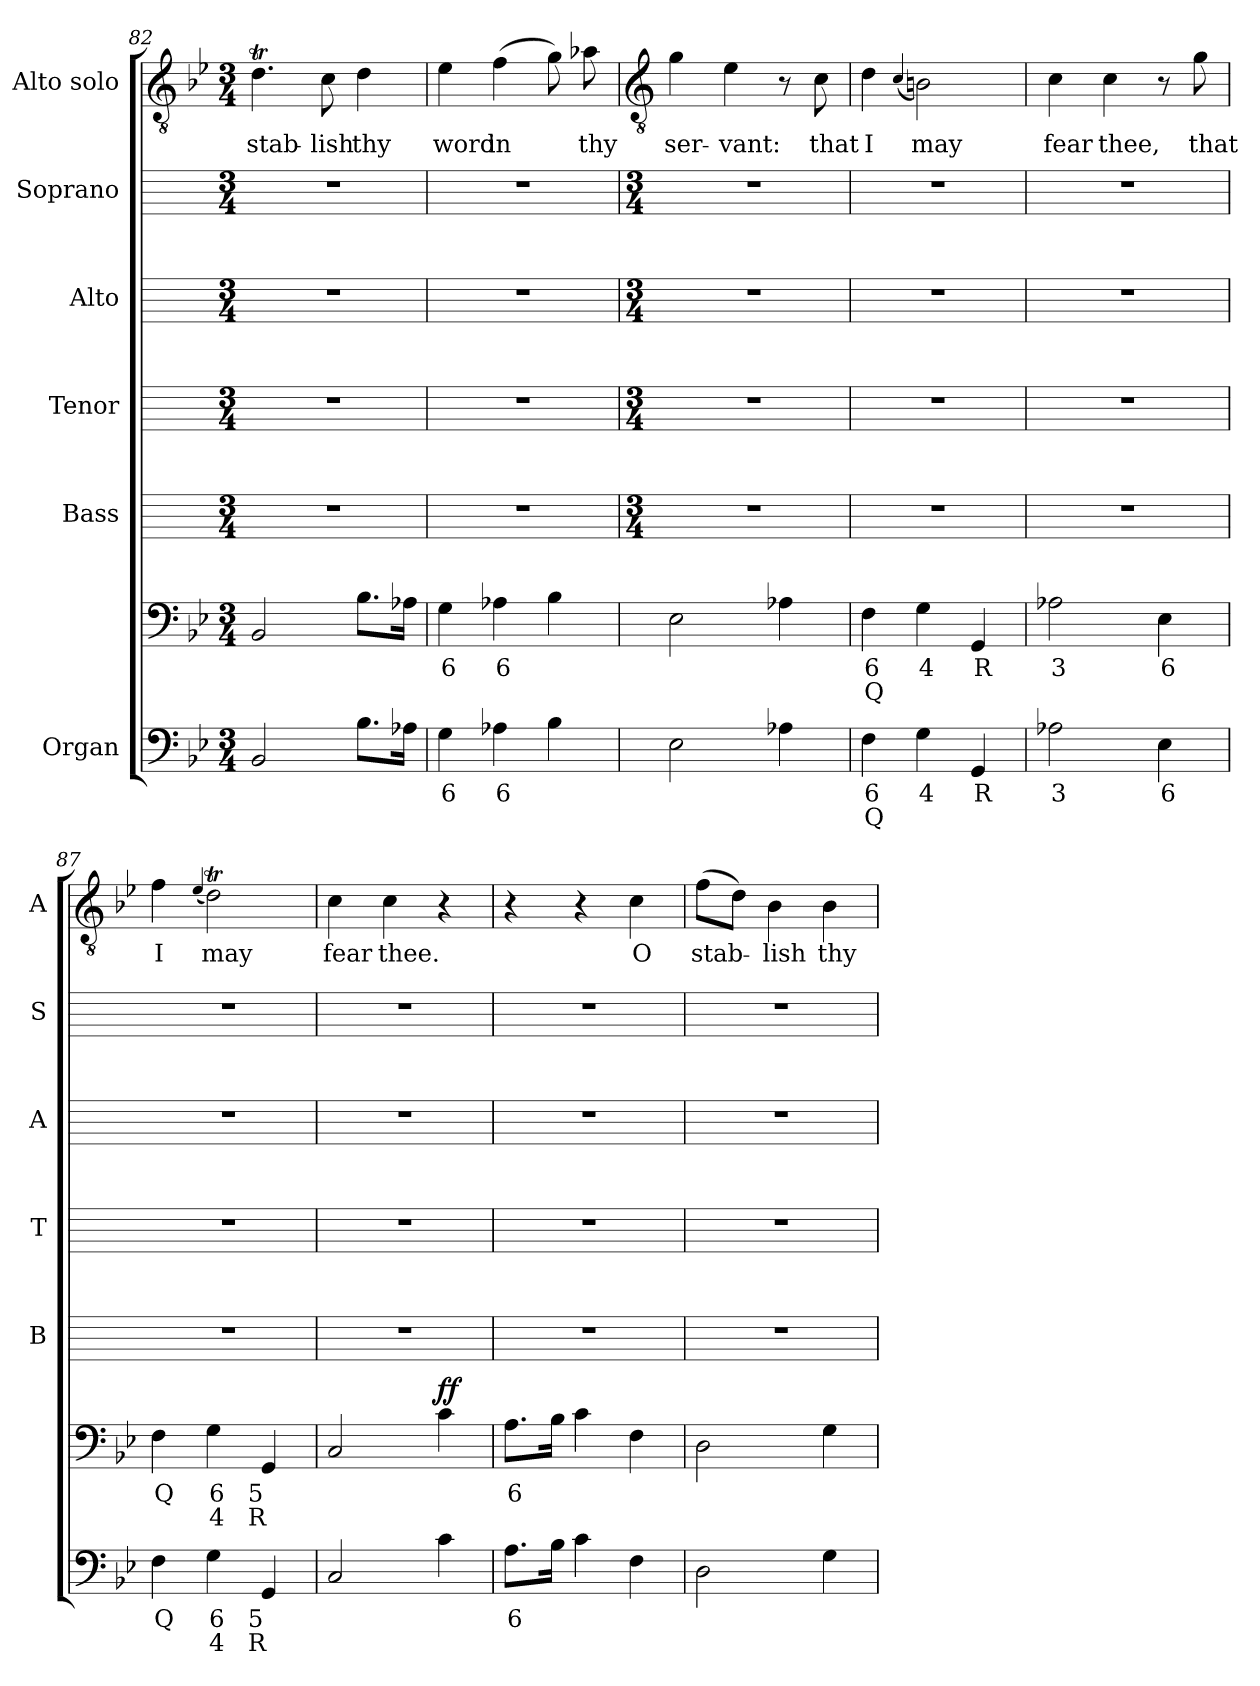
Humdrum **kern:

**kern	**text	**text	**kern	**text	**text	**dynam	**kern	**kern	**kern	**kern	**kern	**text
*part6	*part6	*part6	*part6	*part6	*part6	*part6	*part5	*part4	*part3	*part2	*part1	*part1
*staff7	*staff7	*staff7	*staff6	*staff6	*staff6	*staff6/7	*staff5	*staff4	*staff3	*staff2	*staff1	*staff1
*I"Organ	*	*	*	*	*	*	*I"Bass	*I"Tenor	*I"Alto	*I"Soprano	*I"Alto solo	*
*	*	*	*	*	*	*	*I'B	*I'T	*I'A	*I'S	*I'A	*
*clefF4	*	*	*clefF4	*	*	*	*	*	*	*	*clefGv2	*
*k[b-e-]	*	*	*k[b-e-]	*	*	*	*	*	*	*	*k[b-e-]	*
*B-:	*	*	*B-:	*	*	*	*	*	*	*	*B-:	*
*M3/4	*	*	*M3/4	*	*	*	*M3/4	*M3/4	*M3/4	*M3/4	*M3/4	*
=82	=82	=82	=82	=82	=82	=82	=82	=82	=82	=82	=82	=82
!	!	!	!	!	!	!	!	!	!	!	!	!LO:LY:b
2BB-	.	.	2BB-	.	.	.	2.r	2.r	2.r	2.r	4.dt	stab-
!	!	!	!	!	!	!	!	!	!	!	!	!LO:LY:b
.	.	.	.	.	.	.	.	.	.	.	8c	-lish
!	!	!	!	!	!	!	!	!	!	!	!	!LO:LY:b
8.B-L	.	.	8.B-L	.	.	.	.	.	.	.	4d	thy
16A-XJ	.	.	16A-XJ	.	.	.	.	.	.	.	.	.
=83	=83	=83	=83	=83	=83	=83	=83	=83	=83	=83	=83	=83
!	!LO:LY:b	!	!	!LO:LY:b	!	!	!	!	!	!	!	!LO:LY:b
4G	6	.	4G	6	.	.	2.r	2.r	2.r	2.r	4e-	word
!	!LO:LY:b	!	!	!LO:LY:b	!	!	!	!	!	!	!	!LO:LY:b
4A-X	6	.	4A-X	6	.	.	.	.	.	.	(>4f	in
4B-	.	.	4B-	.	.	.	.	.	.	.	8g)	.
!	!	!	!	!	!	!	!	!	!	!	!	!LO:LY:b
.	.	.	.	.	.	.	.	.	.	.	8a-X	thy
!!LO:LB:g=z
=84	=84	=84	=84	=84	=84	=84	=84	=84	=84	=84	=84	=84
*	*	*	*	*	*	*	*	*	*	*	*clefGv2	*
*	*	*	*	*	*	*	*M3/4	*M3/4	*M3/4	*M3/4	*	*
!	!	!	!	!	!	!	!	!	!	!	!	!LO:LY:b
2E-	.	.	2E-	.	.	.	2.r	2.r	2.r	2.r	4g	ser-
!	!	!	!	!	!	!	!	!	!	!	!	!LO:LY:b
.	.	.	.	.	.	.	.	.	.	.	4e-	-vant:
4A-X	.	.	4A-X	.	.	.	.	.	.	.	8r	.
!	!	!	!	!	!	!	!	!	!	!	!	!LO:LY:b
.	.	.	.	.	.	.	.	.	.	.	8c	that
=85	=85	=85	=85	=85	=85	=85	=85	=85	=85	=85	=85	=85
!	!LO:LY:b	!LO:LY:b	!	!LO:LY:b	!LO:LY:b	!	!	!	!	!	!	!LO:LY:b
4F	6	Q	4F	6	Q	.	2.r	2.r	2.r	2.r	4d	I
.	.	.	.	.	.	.	.	.	.	.	(>4qqc/	.
!	!LO:LY:b	!	!	!LO:LY:b	!	!	!	!	!	!	!	!LO:LY:b
4G	4	.	4G	4	.	.	.	.	.	.	2Bn)	may
!	!LO:LY:b	!	!	!LO:LY:b	!	!	!	!	!	!	!	!
4GG	R	.	4GG	R	.	.	.	.	.	.	.	.
=86	=86	=86	=86	=86	=86	=86	=86	=86	=86	=86	=86	=86
!	!LO:LY:b	!	!	!LO:LY:b	!	!	!	!	!	!	!	!LO:LY:b
2A-X	3	.	2A-X	3	.	.	2.r	2.r	2.r	2.r	4c	fear
!	!	!	!	!	!	!	!	!	!	!	!	!LO:LY:b
.	.	.	.	.	.	.	.	.	.	.	4c	thee,
!	!LO:LY:b	!	!	!LO:LY:b	!	!	!	!	!	!	!	!
4E-	6	.	4E-	6	.	.	.	.	.	.	8r	.
!	!	!	!	!	!	!	!	!	!	!	!	!LO:LY:b
.	.	.	.	.	.	.	.	.	.	.	8g	that
=87	=87	=87	=87	=87	=87	=87	=87	=87	=87	=87	=87	=87
!	!LO:LY:b	!	!	!LO:LY:b	!	!	!	!	!	!	!	!LO:LY:b
4F	Q	.	4F	Q	.	.	2.r	2.r	2.r	2.r	4f	I
.	.	.	.	.	.	.	.	.	.	.	(>4qqe-/	.
!	!LO:LY:b	!LO:LY:b	!	!LO:LY:b	!LO:LY:b	!	!	!	!	!	!	!LO:LY:b
4G	6	4	4G	6	4	.	.	.	.	.	2dt)	may
!	!LO:LY:b	!LO:LY:b	!	!LO:LY:b	!LO:LY:b	!	!	!	!	!	!	!
4GG	5	R	4GG	5	R	.	.	.	.	.	.	.
=88	=88	=88	=88	=88	=88	=88	=88	=88	=88	=88	=88	=88
!	!	!	!	!	!	!	!	!	!	!	!	!LO:LY:b
2C	.	.	2C	.	.	.	2.r	2.r	2.r	2.r	4c	fear
!	!	!	!	!	!	!	!	!	!	!	!	!LO:LY:b
.	.	.	.	.	.	.	.	.	.	.	4c	thee.
!	!	!	!	!	!	!LO:DY:b=2	!	!	!	!	!	!
!	!	!	!	!	!	!LO:DY:n=1:b	!	!	!	!	!	!
4c	.	.	4c	.	.	f f	.	.	.	.	4r	.
=89	=89	=89	=89	=89	=89	=89	=89	=89	=89	=89	=89	=89
!	!LO:LY:b	!	!	!LO:LY:b	!	!	!	!	!	!	!	!
8.AL	6	.	8.AL	6	.	.	2.r	2.r	2.r	2.r	4r	.
16B-J	.	.	16B-J	.	.	.	.	.	.	.	.	.
4c	.	.	4c	.	.	.	.	.	.	.	4r	.
!	!	!	!	!	!	!LO:DY:b=2	!	!	!	!	!	!LO:LY:b
!	!	!	!	!	!	!LO:DY:n=1:b	!	!	!	!	!	!
4F	.	.	4F	.	.	mp mp	.	.	.	.	4c	O
=90	=90	=90	=90	=90	=90	=90	=90	=90	=90	=90	=90	=90
!	!	!	!	!	!	!	!	!	!	!	!	!LO:LY:b
2D	.	.	2D	.	.	.	2.r	2.r	2.r	2.r	(>8fL	stab-
.	.	.	.	.	.	.	.	.	.	.	8dJ)	.
!	!	!	!	!	!	!	!	!	!	!	!	!LO:LY:b
.	.	.	.	.	.	.	.	.	.	.	4B-	lish
!	!	!	!	!	!	!	!	!	!	!	!	!LO:LY:b
4G	.	.	4G	.	.	.	.	.	.	.	4B-	thy
=	=	=	=	=	=	=	=	=	=	=	=	=
*-	*-	*-	*-	*-	*-	*-	*-	*-	*-	*-	*-	*-
